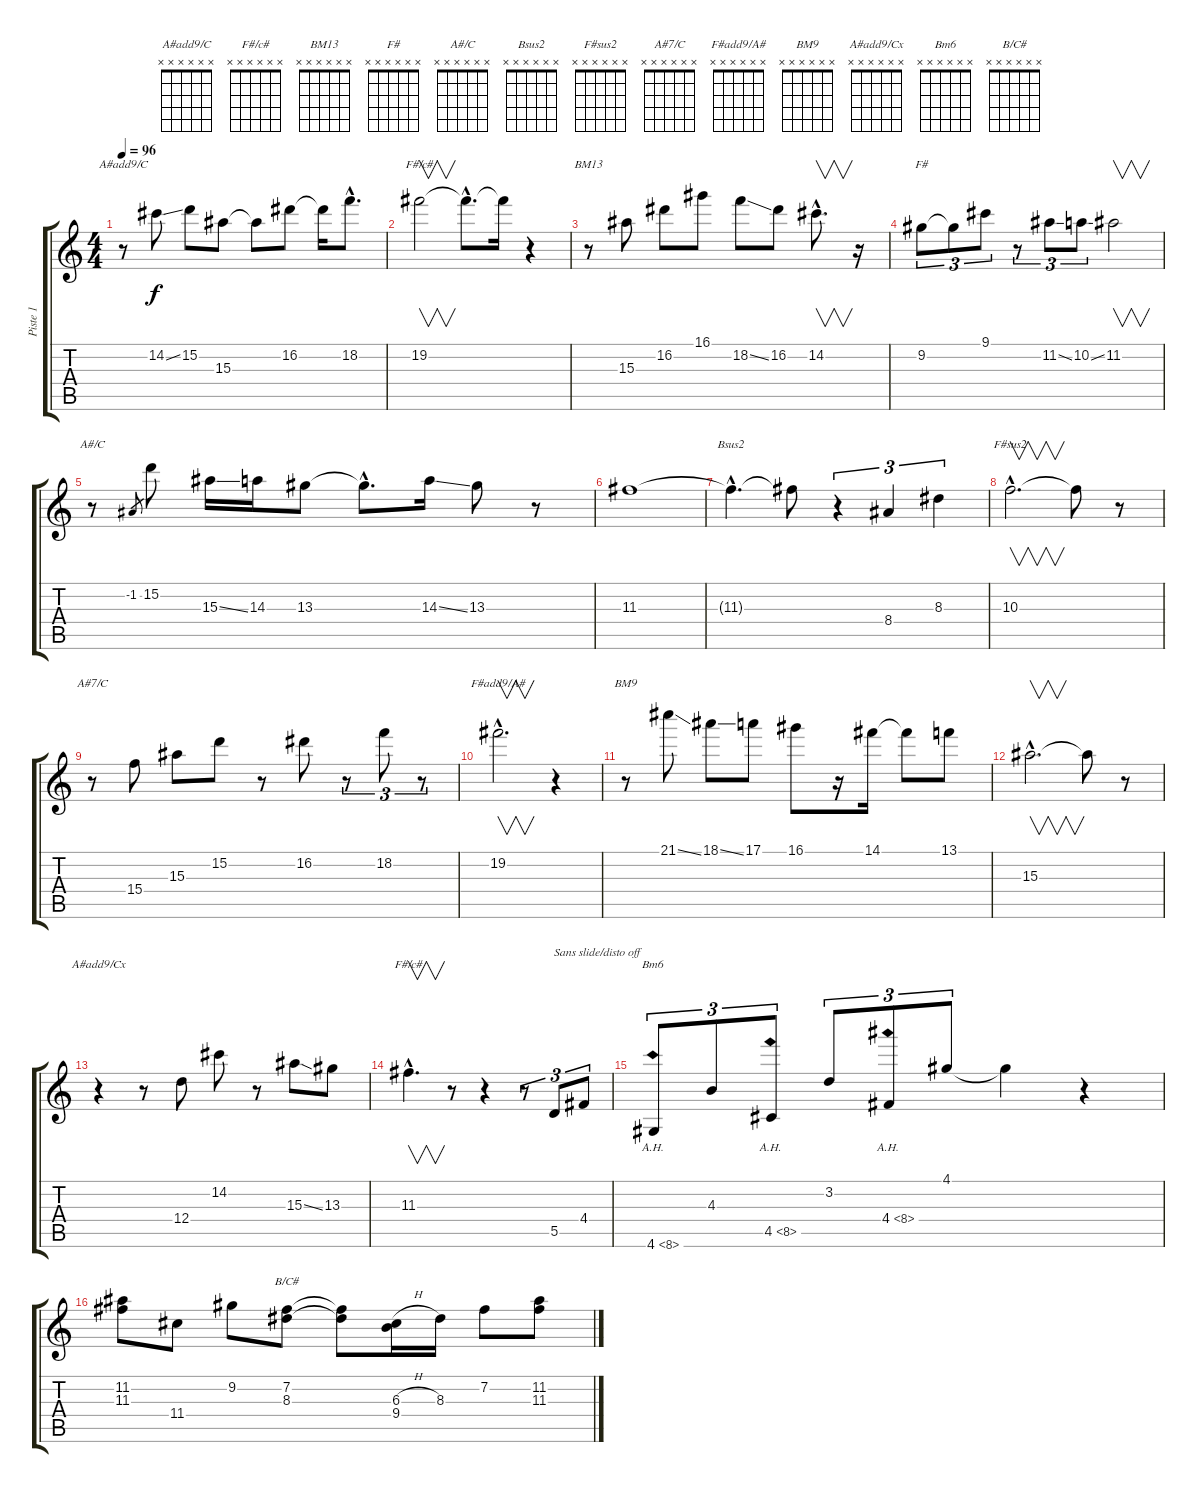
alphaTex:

\track ("Piste 1" "Piste 1") {instrument electricguitarjazz}
\staff {score tabs}
\tuning (E4 B3 G3 D3 A2 E2) {hide}
\chord ("A#add9/C" x x x x x x) {firstfret 0}
\chord ("F#/C#" x x x x x x) {firstfret 0}
\chord ("BM13" x x x x x x) {firstfret 0}
\chord ("F#" x x x x x x) {firstfret 0}
\chord ("A#/C" x x x x x x) {firstfret 0}
\chord ("Bsus2" x x x x x x) {firstfret 0}
\chord ("F#sus2" x x x x x x) {firstfret 0}
\chord ("A#7/C" x x x x x x) {firstfret 0}
\chord ("F#add9/A#" x x x x x x) {firstfret 0}
\chord ("BM9" x x x x x x) {firstfret 0}
\chord ("A#add9/Cx" x x x x x x) {firstfret 0}
\chord ("F#/c#" x x x x x x) {firstfret 0}
\chord ("Bm6" x x x x x x) {firstfret 0}
\chord ("B/C#" x x x x x x) {firstfret 0}
\ts (4 4)
\tempo 96
\clef g2
\ks c
r.8{ch "A#add9/C" dy f} 14.2{ss}.8 15.2.8 15.3.8 15.3{t}.8 16.2.8 16.2{t}.16 18.2{hac}.8{d} |
19.2.2{v ch "F#/C#"} 19.2{hac t}.8{d} 19.2{t}.16 r.4 |
r.8{ch "BM13"} 15.3.8 16.2.8 16.1.8 18.2{ss}.8 16.2.8 14.2{hac}.8{v d} r.16 |
9.2.8{tu (3 2) ch "F#"} 9.2{t}.8{tu (3 2)} 9.1.8{tu (3 2)} r.8{tu (3 2)} 11.2{ss}.8{tu (3 2)} 10.2{ss}.8{tu (3 2)} 11.2.2{v} |
r.8{ch "A#/C"} -1.2.8{gr} 15.2.8 15.3{ss}.16 14.3.16 13.3.8 13.3{hac t}.8{d} 14.3{ss}.16 13.3.8 r.8 |
11.3.1 |
11.3{hac t}.4{d ch "Bsus2"} 11.3{t}.8 r.4{tu (3 2)} 8.4.4{tu (3 2)} 8.3.4{tu (3 2)} |
10.3{hac}.2{v d ch "F#sus2"} 10.3{t}.8 r.8 |
r.8{ch "A#7/C"} 15.4.8 15.3.8 15.2.8 r.8 16.2.8 r.8{tu (3 2)} 18.2.8{tu (3 2)} r.8{tu (3 2)} |
19.2{hac}.2{v d ch "F#add9/A#"} r.4 |
r.8{ch "BM9"} 21.1{ss}.8 18.1{ss}.8 17.1.8 16.1.8 r.16 14.1.16 14.1{t}.8 13.1.8 |
15.3{hac}.2{v d} 15.3{t}.8 r.8 |
r.4{ch "A#add9/Cx"} r.8 12.4.8 14.2.8 r.8 15.3{ss}.8 13.3.8 |
11.3{hac}.4{v d ch "F#/c#"} r.8 r.4 r.8{tu (3 2)} 5.5.8{tu (3 2) txt "Sans slide/disto off" instrument electricguitarjazz} 4.4.8{tu (3 2)} |
4.6{ah 4}.8{tu (3 2) ch "Bm6"} 4.3.8{tu (3 2)} 4.5{ah 4}.8{tu (3 2)} 3.2.8{tu (3 2)} 4.4{ah 4}.8{tu (3 2)} 4.1.8{tu (3 2)} 4.1{t}.4 r.4 |
(11.2 11.3).8 11.4.8 9.2.8 (7.2 8.3).8{ch "B/C#"} (7.2{t} 8.3{t}).8 (6.3{h} 9.4).16 8.3.16 7.2.8 (11.2 11.3).8
